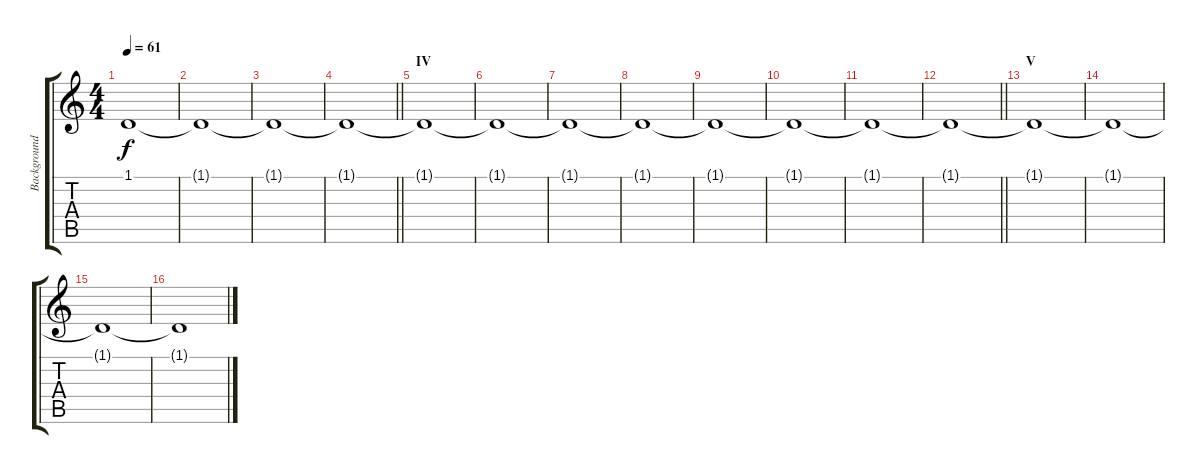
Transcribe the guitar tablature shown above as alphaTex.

\track ("Background" "Background") {instrument lead1square}
\staff {score tabs}
\tuning (Db4 Ab3 E3 B2 Gb2 Db2) {hide}
\ts (4 4)
\tempo 61
\clef g2
\ks c
1.1{t}.1{dy f} |
1.1{t}.1 |
1.1{t}.1 |
\barLineRight lightlight
1.1{t}.1 |
\section ("" "IV")
1.1{t}.1 |
1.1{t}.1 |
1.1{t}.1 |
1.1{t}.1 |
1.1{t}.1 |
1.1{t}.1 |
1.1{t}.1 |
\barLineRight lightlight
1.1{t}.1 |
\section ("" "V")
1.1{t}.1 |
1.1{t}.1 |
1.1{t}.1 |
1.1{t}.1
